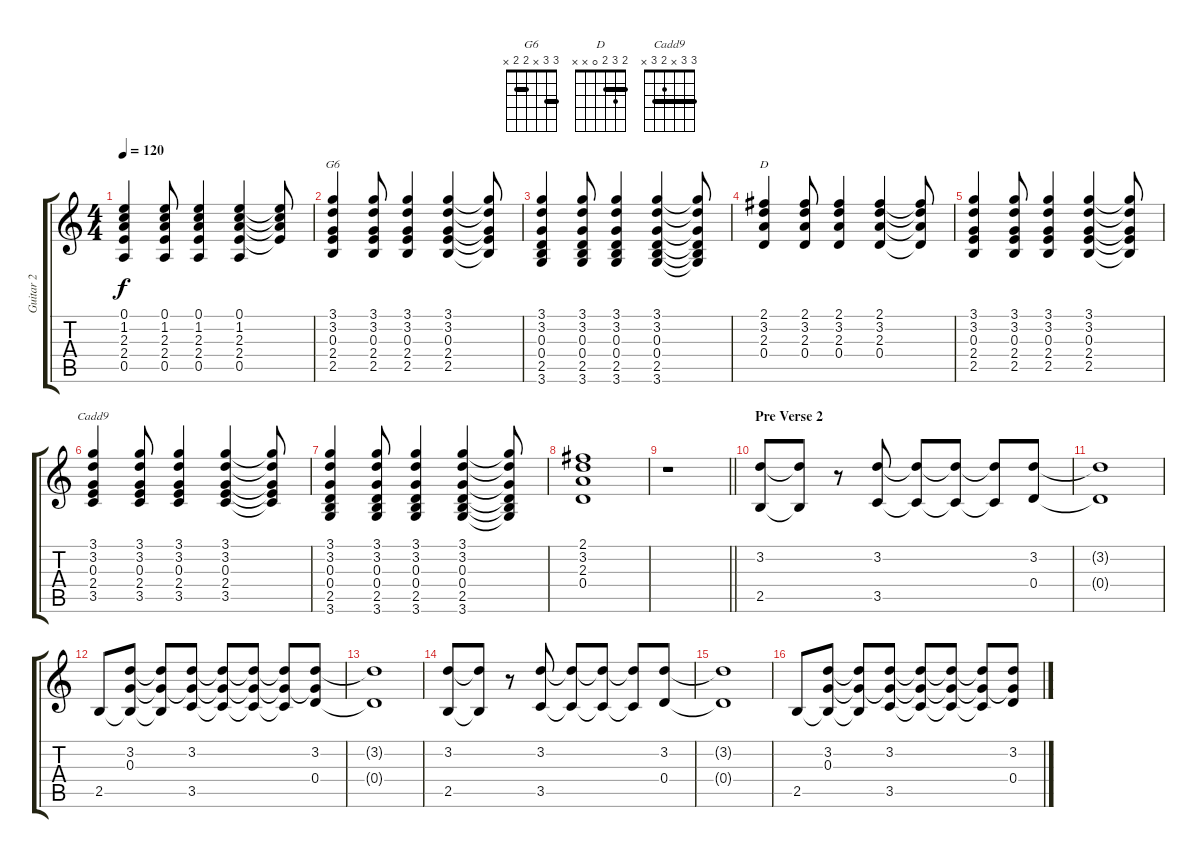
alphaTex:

\track ("Guitar 2" "Guitar 2") {instrument acousticguitarsteel}
\staff {score tabs}
\tuning (E4 B3 G3 D3 A2 E2) {hide}
\chord ("G6" 3 3 x 2 2 x) {barre (2 3)}
\chord ("D" 2 3 2 0 x x) {barre 2}
\chord ("Cadd9" 3 3 x 2 3 x) {barre 3}
\ts (4 4)
\tempo 120
\clef g2
\ks c
(0.1 1.2 2.3 2.4 0.5).4{dy f} (0.1 1.2 2.3 2.4 0.5).8 (0.1 1.2 2.3 2.4 0.5).4 (0.1 1.2 2.3 2.4 0.5).4 (0.1{t} 1.2{t} 2.3{t} 2.4{t}).8 |
(3.1 3.2 0.3 2.4 2.5).4{ch "G6"} (3.1 3.2 0.3 2.4 2.5).8 (3.1 3.2 0.3 2.4 2.5).4 (3.1 3.2 0.3 2.4 2.5).4 (3.1{t} 3.2{t} 0.3{t} 2.4{t} 2.5{t}).8 |
(3.1 3.2 0.3 0.4 2.5 3.6).4 (3.1 3.2 0.3 0.4 2.5 3.6).8 (3.1 3.2 0.3 0.4 2.5 3.6).4 (3.1 3.2 0.3 0.4 2.5 3.6).4 (3.1{t} 3.2{t} 0.3{t} 0.4{t} 2.5{t} 3.6{t}).8 |
(2.1 3.2 2.3 0.4).4{ch "D"} (2.1 3.2 2.3 0.4).8 (2.1 3.2 2.3 0.4).4 (2.1 3.2 2.3 0.4).4 (2.1{t} 3.2{t} 2.3{t} 0.4{t}).8 |
(3.1 3.2 0.3 2.4 2.5).4 (3.1 3.2 0.3 2.4 2.5).8 (3.1 3.2 0.3 2.4 2.5).4 (3.1 3.2 0.3 2.4 2.5).4 (3.1{t} 3.2{t} 0.3{t} 2.4{t} 2.5{t}).8 |
(3.1 3.2 0.3 2.4 3.5).4{ch "Cadd9"} (3.1 3.2 0.3 2.4 3.5).8 (3.1 3.2 0.3 2.4 3.5).4 (3.1 3.2 0.3 2.4 3.5).4 (3.1{t} 3.2{t} 0.3{t} 2.4{t} 3.5{t}).8 |
(3.1 3.2 0.3 0.4 2.5 3.6).4 (3.1 3.2 0.3 0.4 2.5 3.6).8 (3.1 3.2 0.3 0.4 2.5 3.6).4 (3.1 3.2 0.3 0.4 2.5 3.6).4 (3.1{t} 3.2{t} 0.3{t} 0.4{t} 2.5{t} 3.6{t}).8 |
(2.1 3.2 2.3 0.4).1 |
\barLineRight lightlight
r.1 |
\section ("" "Pre Verse 2")
(3.2 2.5).8 (3.2{t} 2.5{t}).8 r.8 (3.2 3.5).8 (3.2{t} 3.5{t}).8 (3.2{t} 3.5{t}).8 (3.2{t} 3.5{t}).8 (3.2 0.4).8 |
(3.2{t} 0.4{t}).1 |
2.5.8 (3.2 0.3 2.5{t}).8 (3.2{t} 0.3{t} 2.5{t}).8 (3.2 0.3{t} 3.5).8 (3.2{t} 0.3{t} 3.5{t}).8 (3.2{t} 0.3{t} 3.5{t}).8 (3.2{t} 0.3{t} 3.5{t}).8 (3.2 0.3{t} 0.4).8 |
(3.2{t} 0.4{t}).1 |
(3.2 2.5).8 (3.2{t} 2.5{t}).8 r.8 (3.2 3.5).8 (3.2{t} 3.5{t}).8 (3.2{t} 3.5{t}).8 (3.2{t} 3.5{t}).8 (3.2 0.4).8 |
(3.2{t} 0.4{t}).1 |
2.5.8 (3.2 0.3 2.5{t}).8 (3.2{t} 0.3{t} 2.5{t}).8 (3.2 0.3{t} 3.5).8 (3.2{t} 0.3{t} 3.5{t}).8 (3.2{t} 0.3{t} 3.5{t}).8 (3.2{t} 0.3{t} 3.5{t}).8 (3.2 0.3{t} 0.4).8
